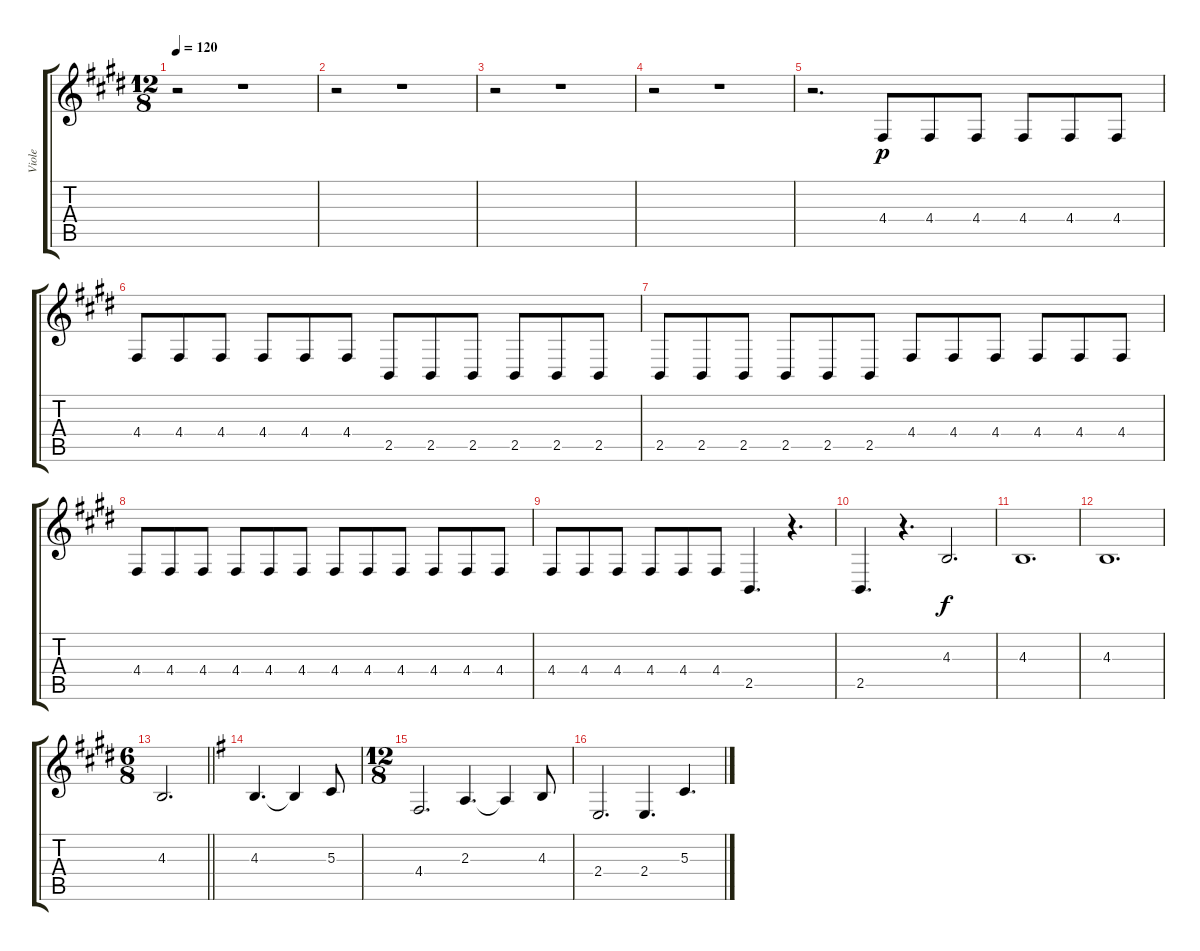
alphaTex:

\track ("Viole" "Viole") {instrument viola}
\staff {score tabs}
\tuning (E4 B3 G3 D3 A2 E2) {hide}
\ts (12 8)
\tempo 120
\clef g2
\ks c#minor
r.2{dy f} r.1 |
\ks e
r.2 r.1 |
\ks c#minor
r.2 r.1 |
\ks e
r.2 r.1 |
\ks c#minor
r.2{d} 4.4.8{dy p} 4.4.8 4.4.8 4.4.8 4.4.8 4.4.8 |
\ks e
4.4.8 4.4.8 4.4.8 4.4.8 4.4.8 4.4.8 2.5.8 2.5.8 2.5.8 2.5.8 2.5.8 2.5.8 |
\ks c#minor
2.5.8 2.5.8 2.5.8 2.5.8 2.5.8 2.5.8 4.4.8 4.4.8 4.4.8 4.4.8 4.4.8 4.4.8 |
\ks e
4.4.8 4.4.8 4.4.8 4.4.8 4.4.8 4.4.8 4.4.8 4.4.8 4.4.8 4.4.8 4.4.8 4.4.8 |
\ks c#minor
4.4.8 4.4.8 4.4.8 4.4.8 4.4.8 4.4.8 2.5.4{d} r.4{d} |
\ks e
2.5.4{d} r.4{d} 4.3.2{d dy f} |
\ks c#minor
4.3.1{d} |
\ks e
4.3.1{d} |
\ts (6 8)
\barLineRight lightlight
\ks c#minor
4.3.2{d} |
\ks g
4.3.4{d} 4.3{t}.4 5.3.8 |
\ts (12 8)
4.4.2{d} 2.3.4{d} 2.3{t}.4 4.3.8 |
2.4.2{d} 2.4.4{d} 5.3.4{d}
